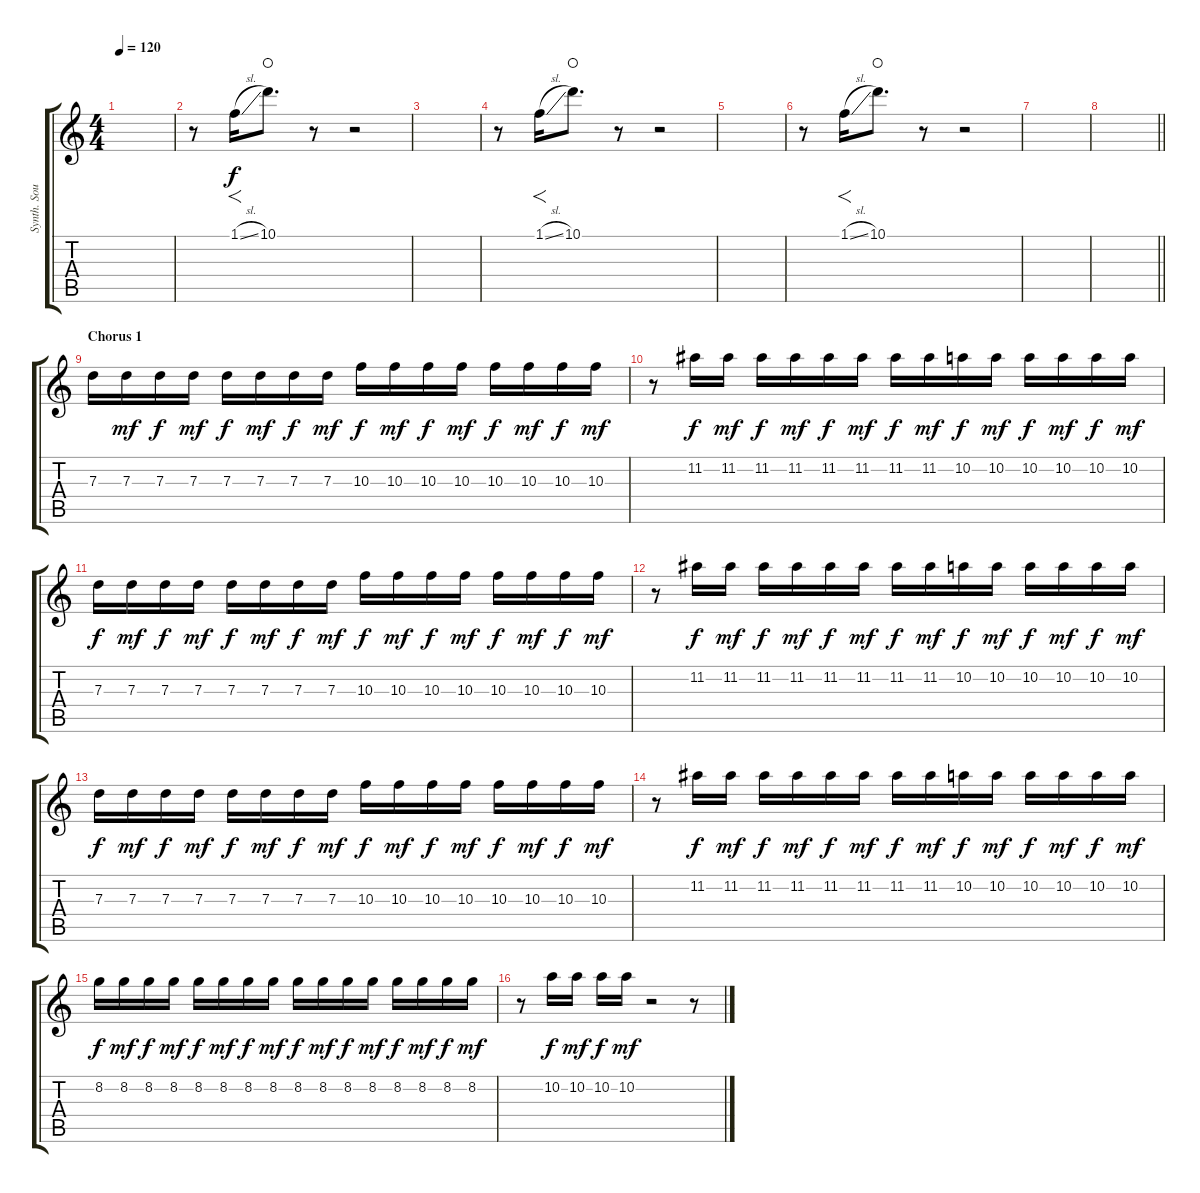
\track ("Synth. Sounds 3" "Synth. Sou") {instrument overdrivenguitar}
\staff {score tabs}
\tuning (E4 B3 G3 D3 A2 E2) {hide}
\ts (4 4)
\tempo 120
\clef g2
\ks c
|
r.8 1.1{sl}.16{f} 10.1.8{d waho} r.8 r.2 |
|
r.8 1.1{sl}.16{f} 10.1.8{d waho} r.8 r.2 |
|
r.8 1.1{sl}.16{f} 10.1.8{d waho} r.8 r.2 |
|
\barLineRight lightlight
|
\section ("" "Chorus 1")
7.3.16 7.3.16{dy mf} 7.3.16{dy f} 7.3.16{dy mf} 7.3.16{dy f} 7.3.16{dy mf} 7.3.16{dy f} 7.3.16{dy mf} 10.3.16{dy f} 10.3.16{dy mf} 10.3.16{dy f} 10.3.16{dy mf} 10.3.16{dy f} 10.3.16{dy mf} 10.3.16{dy f} 10.3.16{dy mf} |
r.8 11.2.16{dy f} 11.2.16{dy mf} 11.2.16{dy f} 11.2.16{dy mf} 11.2.16{dy f} 11.2.16{dy mf} 11.2.16{dy f} 11.2.16{dy mf} 10.2.16{dy f} 10.2.16{dy mf} 10.2.16{dy f} 10.2.16{dy mf} 10.2.16{dy f} 10.2.16{dy mf} |
7.3.16{dy f} 7.3.16{dy mf} 7.3.16{dy f} 7.3.16{dy mf} 7.3.16{dy f} 7.3.16{dy mf} 7.3.16{dy f} 7.3.16{dy mf} 10.3.16{dy f} 10.3.16{dy mf} 10.3.16{dy f} 10.3.16{dy mf} 10.3.16{dy f} 10.3.16{dy mf} 10.3.16{dy f} 10.3.16{dy mf} |
r.8 11.2.16{dy f} 11.2.16{dy mf} 11.2.16{dy f} 11.2.16{dy mf} 11.2.16{dy f} 11.2.16{dy mf} 11.2.16{dy f} 11.2.16{dy mf} 10.2.16{dy f} 10.2.16{dy mf} 10.2.16{dy f} 10.2.16{dy mf} 10.2.16{dy f} 10.2.16{dy mf} |
7.3.16{dy f} 7.3.16{dy mf} 7.3.16{dy f} 7.3.16{dy mf} 7.3.16{dy f} 7.3.16{dy mf} 7.3.16{dy f} 7.3.16{dy mf} 10.3.16{dy f} 10.3.16{dy mf} 10.3.16{dy f} 10.3.16{dy mf} 10.3.16{dy f} 10.3.16{dy mf} 10.3.16{dy f} 10.3.16{dy mf} |
r.8 11.2.16{dy f} 11.2.16{dy mf} 11.2.16{dy f} 11.2.16{dy mf} 11.2.16{dy f} 11.2.16{dy mf} 11.2.16{dy f} 11.2.16{dy mf} 10.2.16{dy f} 10.2.16{dy mf} 10.2.16{dy f} 10.2.16{dy mf} 10.2.16{dy f} 10.2.16{dy mf} |
8.2.16{dy f} 8.2.16{dy mf} 8.2.16{dy f} 8.2.16{dy mf} 8.2.16{dy f} 8.2.16{dy mf} 8.2.16{dy f} 8.2.16{dy mf} 8.2.16{dy f} 8.2.16{dy mf} 8.2.16{dy f} 8.2.16{dy mf} 8.2.16{dy f} 8.2.16{dy mf} 8.2.16{dy f} 8.2.16{dy mf} |
r.8 10.2.16{dy f} 10.2.16{dy mf} 10.2.16{dy f} 10.2.16{dy mf} r.2 r.8
